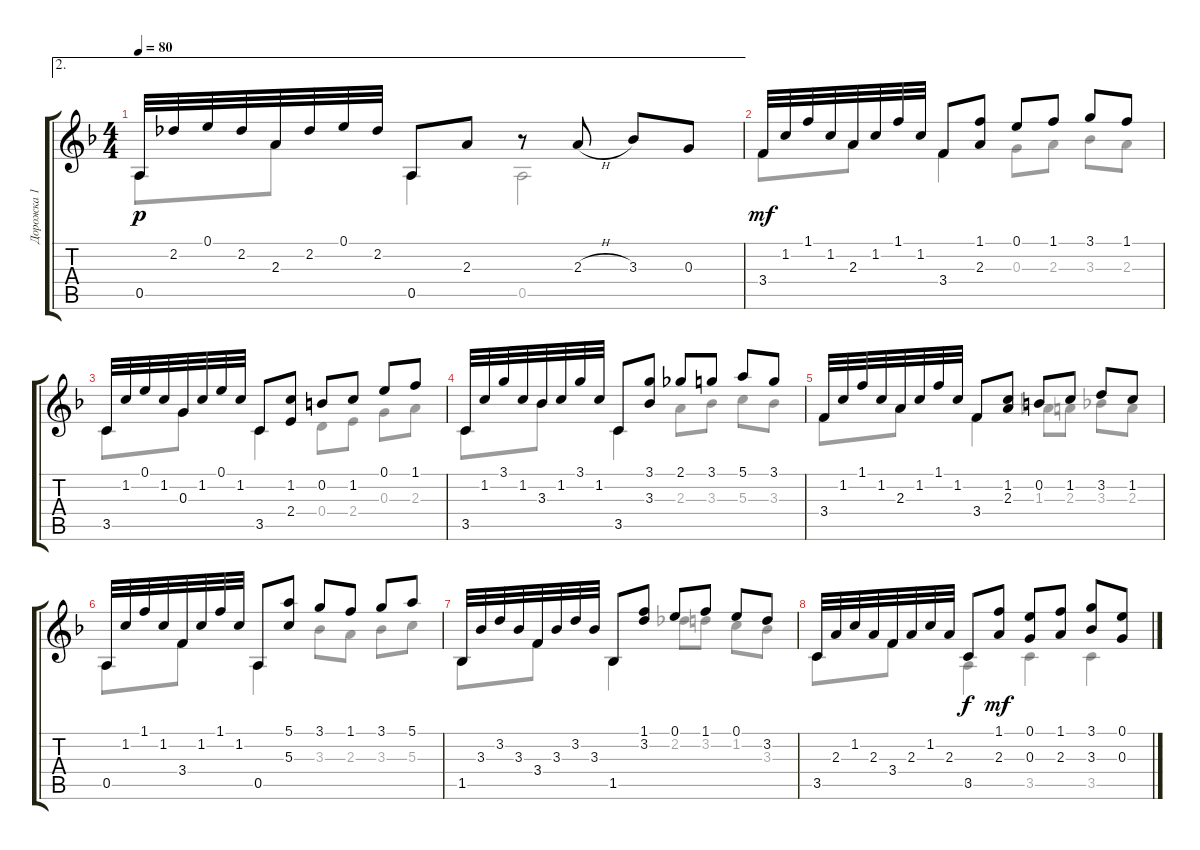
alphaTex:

\track ("Дорожка 1" "Дорожка 1") {instrument acousticguitarnylon}
\staff {score tabs}
\tuning (E4 B3 G3 D3 A2 D2) {hide}
\voice
\ae 2
\ts (4 4)
\tempo 80
\clef g2
\ks f
0.5.32{dy p} 2.2.32 0.1.32 2.2.32 2.3.32 2.2.32 0.1.32 2.2.32 0.5.8 2.3.8 r.8 2.3{h}.8 3.3.8 0.3.8 |
3.4.32{dy mf} 1.2.32 1.1.32 1.2.32 2.3.32 1.2.32 1.1.32 1.2.32 3.4.8 (1.1 2.3).8 0.1.8 1.1.8 3.1.8 1.1.8 |
3.5.32 1.2.32 0.1.32 1.2.32 0.3.32 1.2.32 0.1.32 1.2.32 3.5.8 (1.2 2.4).8 0.2.8 1.2.8 0.1.8 1.1.8 |
3.5.32 1.2.32 3.1.32 1.2.32 3.3.32 1.2.32 3.1.32 1.2.32 3.5.8 (3.1 3.3).8 2.1.8 3.1.8 5.1.8 3.1.8 |
3.4.32 1.2.32 1.1.32 1.2.32 2.3.32 1.2.32 1.1.32 1.2.32 3.4.8 (1.2 2.3).8 0.2.8 1.2.8 3.2.8 1.2.8 |
0.5.32 1.2.32 1.1.32 1.2.32 3.4.32 1.2.32 1.1.32 1.2.32 0.5.8 (5.1 5.3).8 3.1.8 1.1.8 3.1.8 5.1.8 |
1.5.32 3.3.32 3.2.32 3.3.32 3.4.32 3.3.32 3.2.32 3.3.32 1.5.8 (1.1 3.2).8 0.1.8 1.1.8 0.1.8 3.2.8 |
3.5.32 2.3.32 1.2.32 2.3.32 3.4.32 2.3.32 1.2.32 2.3.32 3.5.8{dy f} (1.1 2.3).8{dy mf} (0.1 0.3).8 (1.1 2.3).8 (3.1 3.3).8 (0.1 0.3).8
\voice
\clef g2
\ottava regular
\simile none
\ks f
0.5.8{dy p} 2.3.8 0.5.4 0.5.2 |
3.4.8{dy mf} 2.3.8 3.4.4 0.3.8 2.3.8 3.3.8 2.3.8 |
3.5.8 0.3.8 3.5.4 0.4.8 2.4.8 0.3.8 2.3.8 |
3.5.8 3.3.8 3.5.4 2.3.8 3.3.8 5.3.8 3.3.8 |
3.4.8 2.3.8 3.4.4 1.3.8 2.3.8 3.3.8 2.3.8 |
0.5.8 3.4.8 0.5.4 3.3.8 2.3.8 3.3.8 5.3.8 |
1.5.8 3.4.8 1.5.4 2.2.8 3.2.8 1.2.8 3.3.8 |
3.5.8 3.4.8 0.5.4 3.5.4 3.5.4
